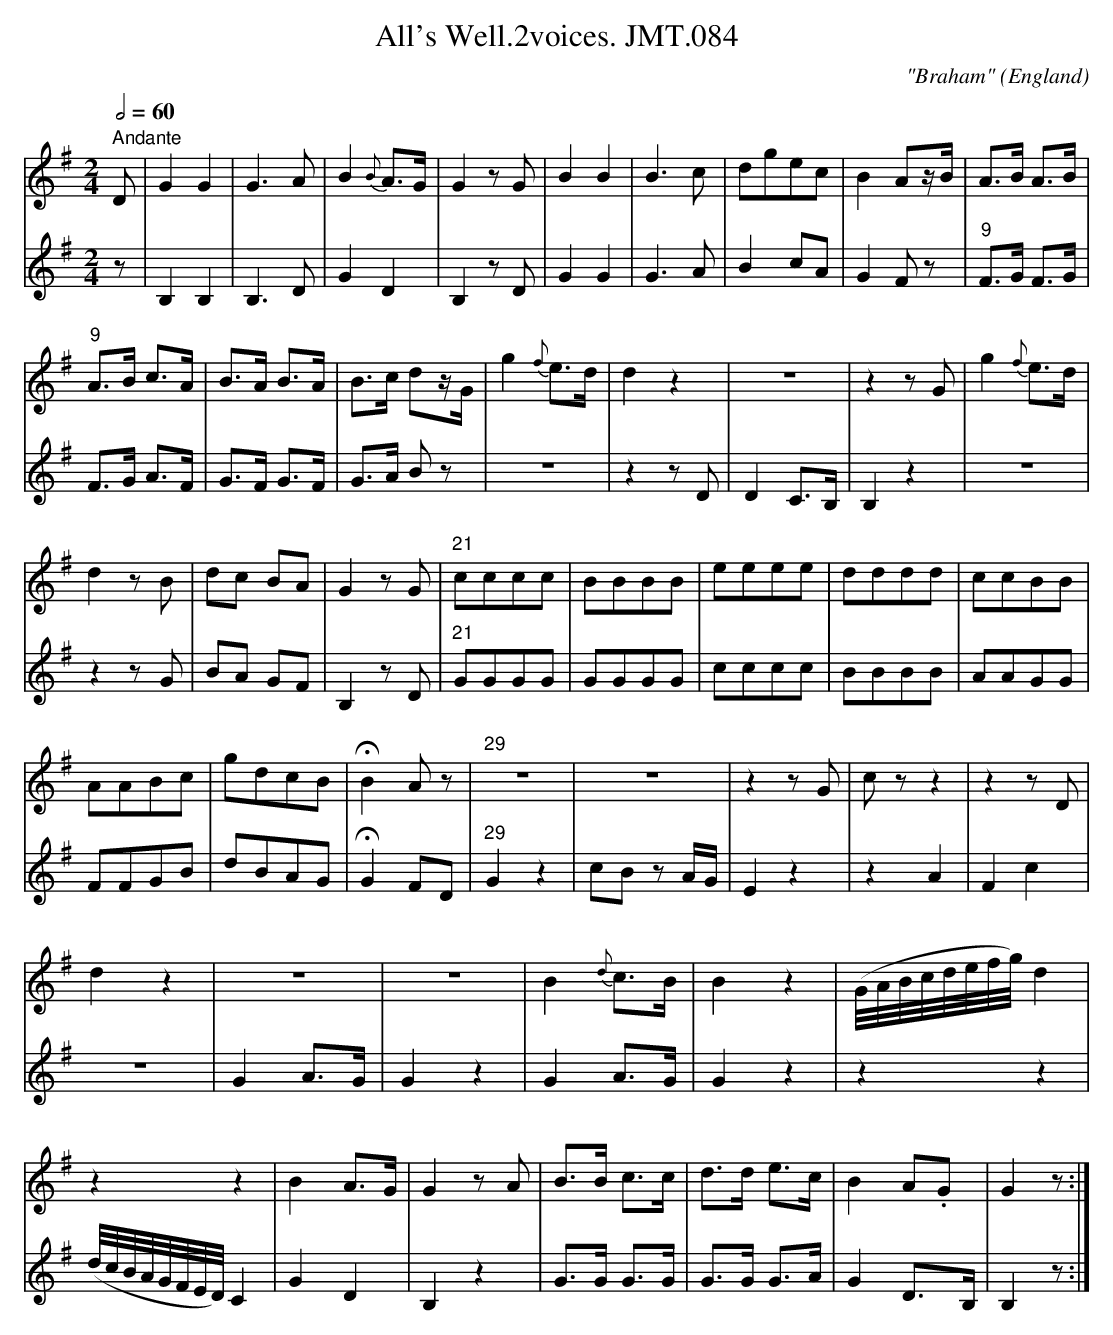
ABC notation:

X:1
T:All's Well.2voices. JMT.084
C:"Braham"
L:1/8
M:2/4
O:England
Q:1/2=60
K:G
V:1
[V:1]" Andante"D|G2G2|G3A|B2{B}A>G|G2zG|B2B2|B3c|dgec|B2Az/B/|A>B A>B|!
[V:2]z|B,2B,2|B,3D|G2D2|B,2zD|G2G2|G3A|B2cA|G2Fz|"9"F>G F>G|!
[V:1]"9"A>B c>A|B>A B>A|B>c dz/G/|g2{f}e>d|d2z2|z4|z2zG|g2{f}e>d|!
[V:2]F>G A>F|G>F G>F|G>A Bz|z4|z2zD|D2C>B,|B,2z2|z4|!
[V:1]d2zB|dc BA|G2zG|"21"cccc|BBBB|eeee|dddd|ccBB|!
[V:2]z2zG|BA GF|B,2zD|"21"GGGG|GGGG|cccc|BBBB|AAGG|!
[V:1]AABc|gdcB|HB2Az|"29"z4|z4|z2zG|czz2|z2zD|!
[V:2]FFGB|dBAG|HG2FD|"29"G2z2|cB zA/2G/2|E2z2|z2A2|F2c2|!
[V:1]d2z2|z4|z4|B2{d}c>B|B2z2|(G/4A/4B/4c/4d/4e/4f/4g/4)d2|!
[V:2]z4|G2A>G|G2z2|G2A>G|G2z2|z2z2|!
[V:1]z2z2|B2A>G|G2zA|B>B c>c|d>d e>c|B2A.G|G2z:|
[V:2](d/4c/4B/4A/4G/4F/4E/4D/4)C2|\
G2D2|B,2z2|G>G G>G|G>G G>A|G2D>B,|B,2z:|
